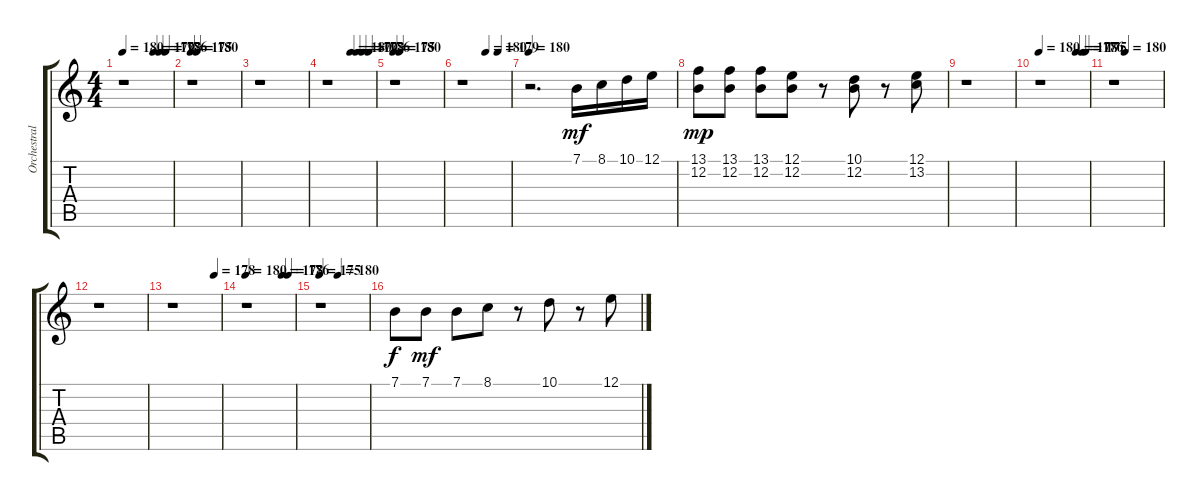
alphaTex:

\track ("Orchestral Hit" "Orchestral") {instrument orchestrahit}
\staff {score tabs}
\tuning (E4 B3 G3 D3 A2 E2) {hide}
\ts (4 4)
\tempo 180
\tempo (179 0.625)
\tempo (178 0.75)
\tempo (176 0.875)
\clef g2
\ks c
r.1{dy mf} |
\tempo 175
\tempo (180 0.125)
r.1 |
r.1 |
\tempo (180 0.5)
\tempo (179 0.625)
\tempo (178 0.75)
\tempo (176 0.875)
r.1 |
\tempo 175
\tempo (180 0.125)
r.1 |
\tempo (180 0.5)
\tempo (179 0.75)
r.1 |
\tempo 180
r.2{d} 7.1.16 8.1.16 10.1.16 12.1.16 |
(13.1 12.2).8{dy mp} (13.1 12.2).8 (13.1 12.2).8 (12.1 12.2).8 r.8 (10.1 12.2).8 r.8 (12.1 13.2).8 |
r.1 |
\tempo 180
\tempo (178 0.75)
\tempo (176 0.875)
\tempo (175 0.9375)
r.1 |
\tempo (180 0.25)
r.1 |
r.1 |
\tempo (178 0.875)
r.1 |
\tempo 180
\tempo (178 0.75)
\tempo (176 0.875)
r.1 |
\tempo 175
\tempo (180 0.375)
r.1 |
7.1.8{dy f} 7.1.8{dy mf} 7.1.8 8.1.8 r.8 10.1.8 r.8 12.1.8
